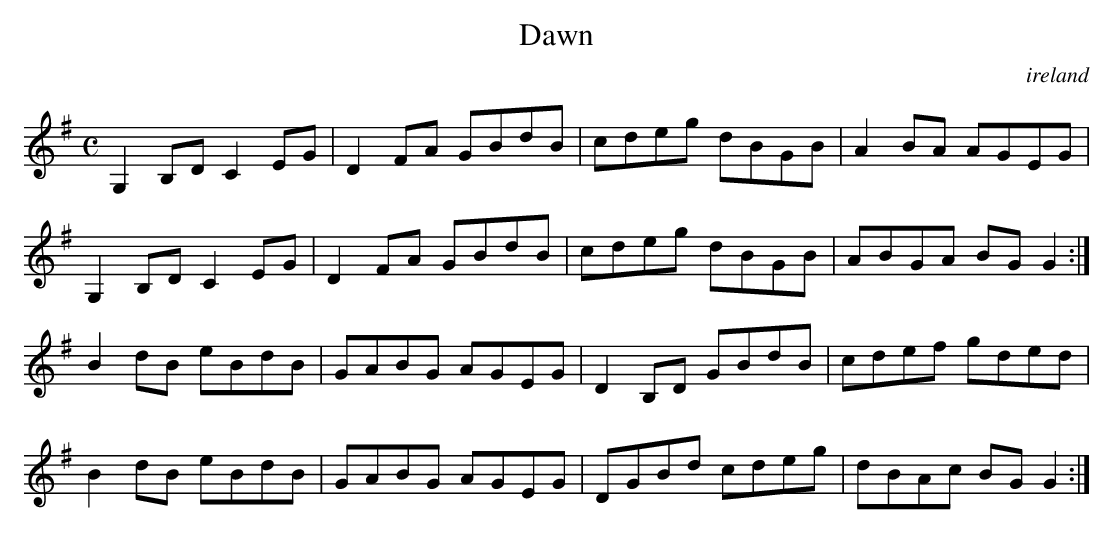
X:1
T:Dawn
O:ireland
M:C
L:1/8
K:G Major
G,2B,D C2EG|D2FA GBdB|cdeg dBGB|A2BA AGEG|!
G,2B,D C2EG|D2FA GBdB|cdeg dBGB|ABGA BGG2:|!
B2dB eBdB|GABG AGEG|D2B,D GBdB|cdef gded|!
B2dB eBdB|GABG AGEG|DGBd cdeg|dBAc BGG2:|!
